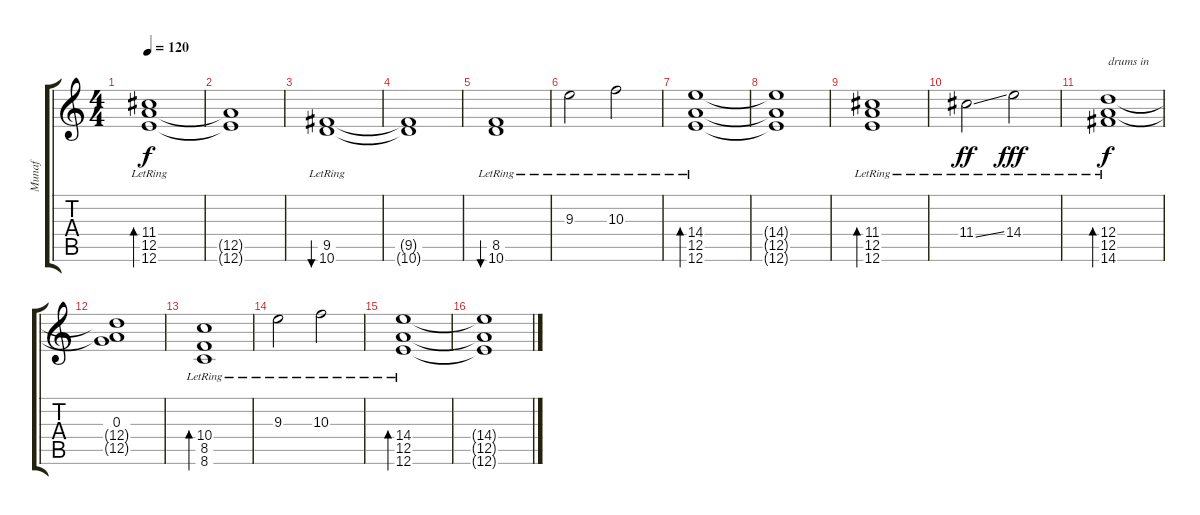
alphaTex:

\track ("Munaf" "Munaf") {instrument acousticguitarsteel}
\staff {score tabs}
\tuning (E4 B3 G3 D3 A2 E2) {hide}
\ts (4 4)
\tempo 120
\clef g2
\ks c
(11.4{lr} 12.5 12.6{lr}).1{bd 480 dy f} |
(12.5{t} 12.6{t}).1 |
(9.5{lr} 10.6{lr}).1{bu 480} |
(9.5{t} 10.6{t}).1 |
(8.5{lr} 10.6{lr}).1{bu 480} |
9.3{lr}.2 10.3{lr}.2 |
(14.4{lr} 12.5{lr} 12.6{lr}).1{bd 240} |
(14.4{t} 12.5{t} 12.6{t}).1 |
(11.4{lr} 12.5{lr} 12.6{lr}).1{bd 240} |
11.4{ss lr}.2{dy ff} 14.4{lr}.2{dy fff} |
(12.4{lr} 12.5{lr} 14.6{lr}).1{bd 120 txt "drums in" dy f} |
(0.3 12.4{t} 12.5{t}).1 |
(10.4{lr} 8.5{lr} 8.6{lr}).1{bd 120} |
9.3{lr}.2 10.3{lr}.2 |
(14.4{lr} 12.5{lr} 12.6{lr}).1{bd 120} |
(14.4{t} 12.5{t} 12.6{t}).1
